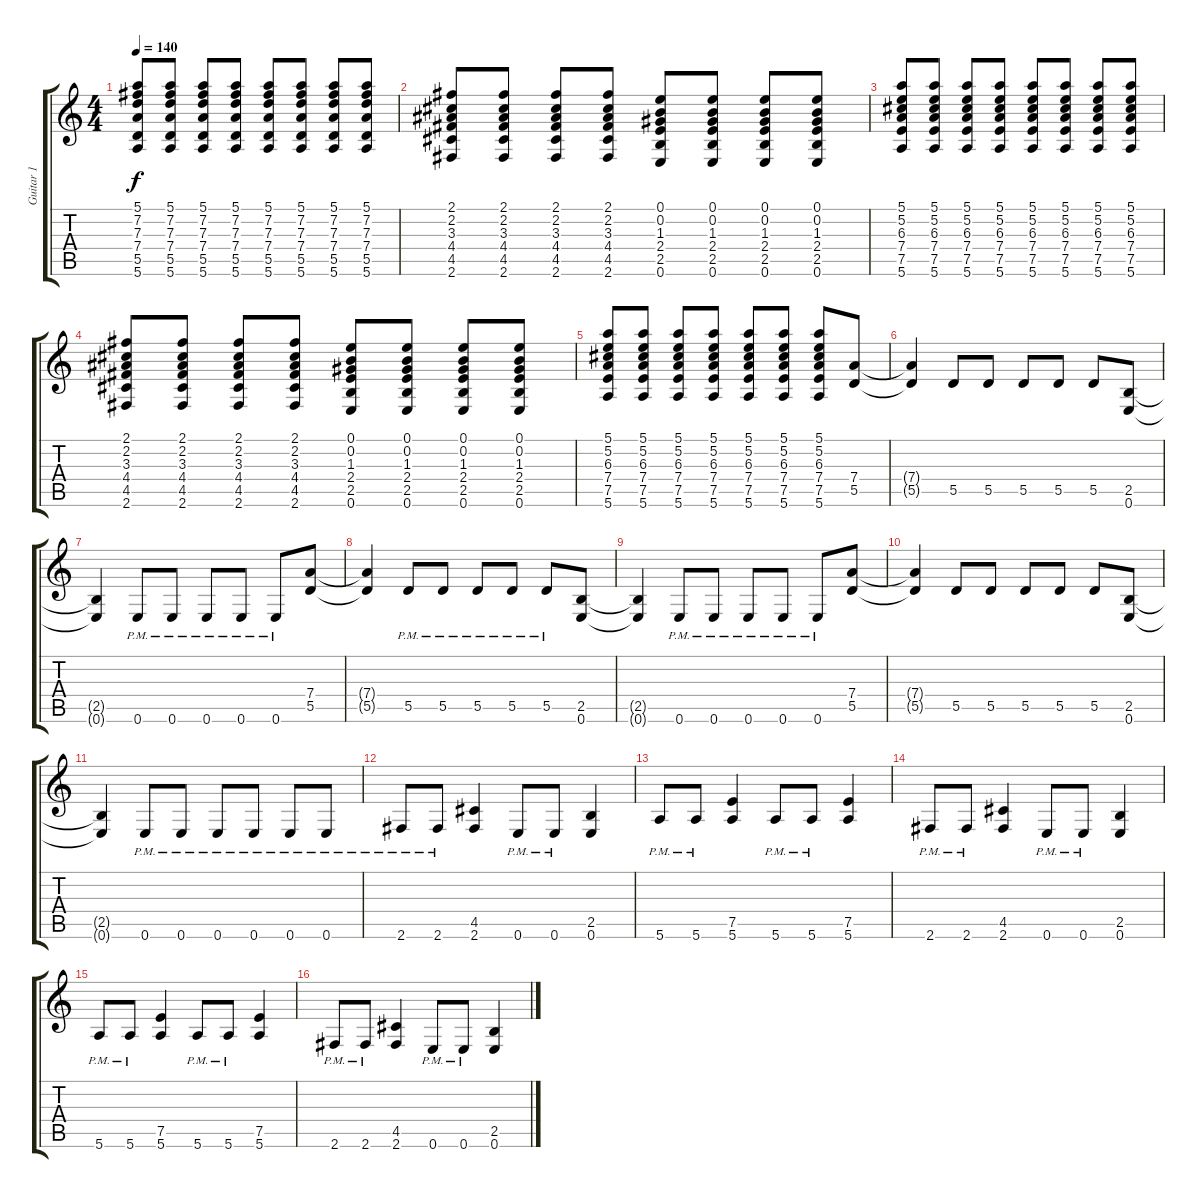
\track ("Guitar 1" "Guitar 1") {instrument distortionguitar}
\staff {score tabs}
\tuning (E4 B3 G3 D3 A2 E2) {hide}
\ts (4 4)
\tempo 140
\clef g2
\ks c
(5.1 7.2 7.3 7.4 5.5 5.6).8{dy f} (5.1 7.2 7.3 7.4 5.5 5.6).8 (5.1 7.2 7.3 7.4 5.5 5.6).8 (5.1 7.2 7.3 7.4 5.5 5.6).8 (5.1 7.2 7.3 7.4 5.5 5.6).8 (5.1 7.2 7.3 7.4 5.5 5.6).8 (5.1 7.2 7.3 7.4 5.5 5.6).8 (5.1 7.2 7.3 7.4 5.5 5.6).8 |
(2.1 2.2 3.3 4.4 4.5 2.6).8 (2.1 2.2 3.3 4.4 4.5 2.6).8 (2.1 2.2 3.3 4.4 4.5 2.6).8 (2.1 2.2 3.3 4.4 4.5 2.6).8 (0.1 0.2 1.3 2.4 2.5 0.6).8 (0.1 0.2 1.3 2.4 2.5 0.6).8 (0.1 0.2 1.3 2.4 2.5 0.6).8 (0.1 0.2 1.3 2.4 2.5 0.6).8 |
(5.1 5.2 6.3 7.4 7.5 5.6).8 (5.1 5.2 6.3 7.4 7.5 5.6).8 (5.1 5.2 6.3 7.4 7.5 5.6).8 (5.1 5.2 6.3 7.4 7.5 5.6).8 (5.1 5.2 6.3 7.4 7.5 5.6).8 (5.1 5.2 6.3 7.4 7.5 5.6).8 (5.1 5.2 6.3 7.4 7.5 5.6).8 (5.1 5.2 6.3 7.4 7.5 5.6).8 |
(2.1 2.2 3.3 4.4 4.5 2.6).8 (2.1 2.2 3.3 4.4 4.5 2.6).8 (2.1 2.2 3.3 4.4 4.5 2.6).8 (2.1 2.2 3.3 4.4 4.5 2.6).8 (0.1 0.2 1.3 2.4 2.5 0.6).8 (0.1 0.2 1.3 2.4 2.5 0.6).8 (0.1 0.2 1.3 2.4 2.5 0.6).8 (0.1 0.2 1.3 2.4 2.5 0.6).8 |
(5.1 5.2 6.3 7.4 7.5 5.6).8 (5.1 5.2 6.3 7.4 7.5 5.6).8 (5.1 5.2 6.3 7.4 7.5 5.6).8 (5.1 5.2 6.3 7.4 7.5 5.6).8 (5.1 5.2 6.3 7.4 7.5 5.6).8 (5.1 5.2 6.3 7.4 7.5 5.6).8 (5.1 5.2 6.3 7.4 7.5 5.6).8 (7.4 5.5).8{instrument distortionguitar} |
(7.4{t} 5.5{t}).4 5.5.8 5.5.8 5.5.8 5.5.8 5.5.8 (2.5 0.6).8 |
(2.5{t} 0.6{t}).4 0.6{pm}.8 0.6{pm}.8 0.6{pm}.8 0.6{pm}.8 0.6{pm}.8 (7.4 5.5).8 |
(7.4{t} 5.5{t}).4 5.5{pm}.8 5.5{pm}.8 5.5{pm}.8 5.5{pm}.8 5.5{pm}.8 (2.5 0.6).8 |
(2.5{t} 0.6{t}).4 0.6{pm}.8 0.6{pm}.8 0.6{pm}.8 0.6{pm}.8 0.6{pm}.8 (7.4 5.5).8 |
(7.4{t} 5.5{t}).4 5.5.8 5.5.8 5.5.8 5.5.8 5.5.8 (2.5 0.6).8 |
(2.5{t} 0.6{t}).4 0.6{pm}.8 0.6{pm}.8 0.6{pm}.8 0.6{pm}.8 0.6{pm}.8 0.6{pm}.8 |
2.6{pm}.8 2.6{pm}.8 (4.5 2.6).4 0.6{pm}.8 0.6{pm}.8 (2.5 0.6).4 |
5.6{pm}.8 5.6{pm}.8 (7.5 5.6).4 5.6{pm}.8 5.6{pm}.8 (7.5 5.6).4 |
2.6{pm}.8 2.6{pm}.8 (4.5 2.6).4 0.6{pm}.8 0.6{pm}.8 (2.5 0.6).4 |
5.6{pm}.8 5.6{pm}.8 (7.5 5.6).4 5.6{pm}.8 5.6{pm}.8 (7.5 5.6).4 |
2.6{pm}.8 2.6{pm}.8 (4.5 2.6).4 0.6{pm}.8 0.6{pm}.8 (2.5 0.6).4
